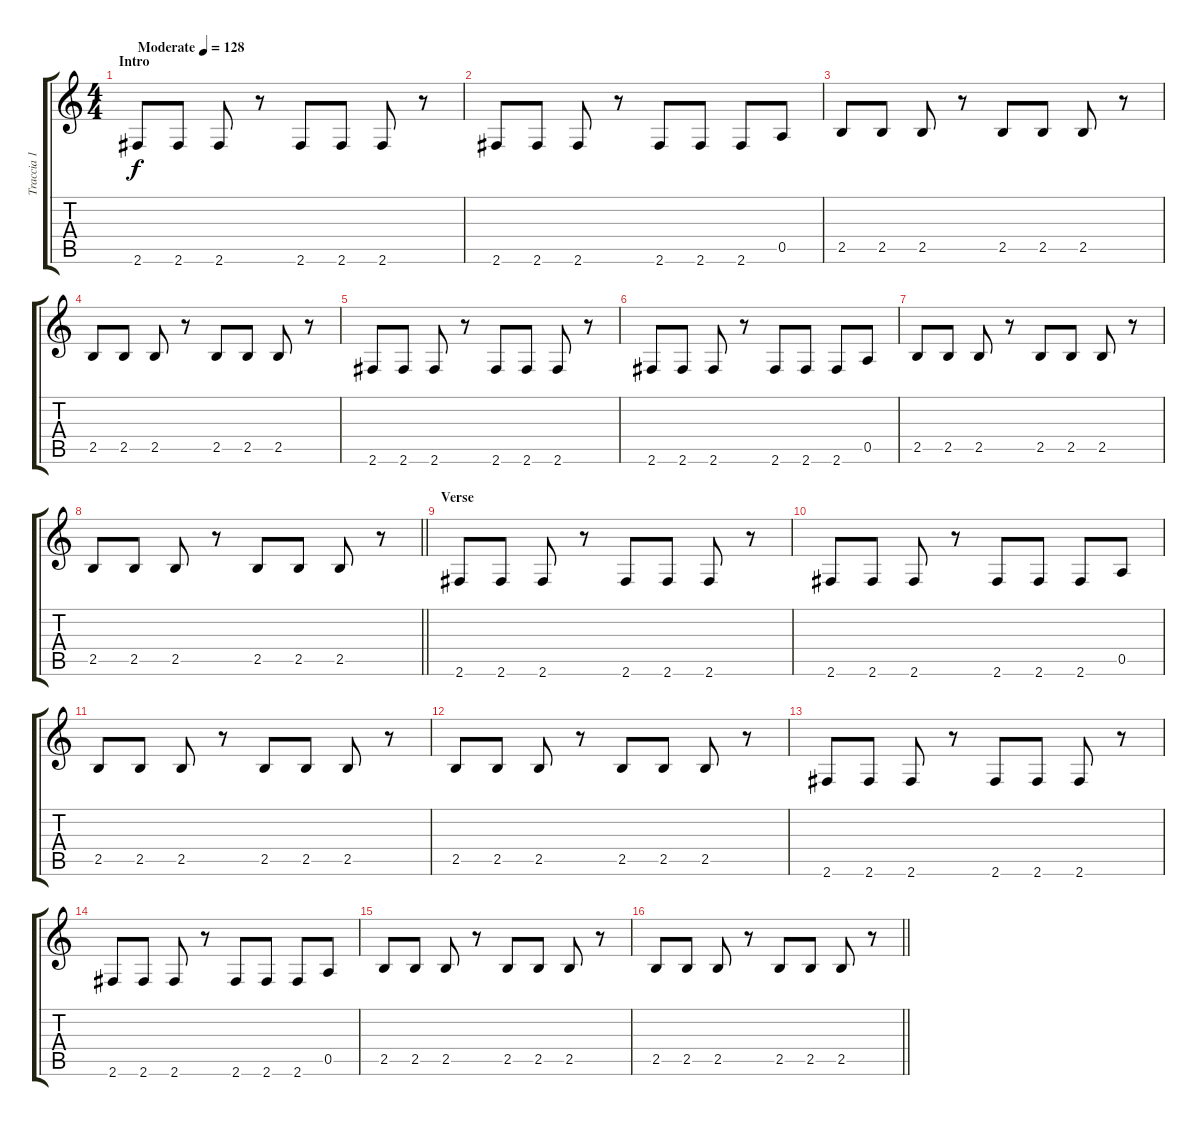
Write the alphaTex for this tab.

\track ("Traccia 1" "Traccia 1") {instrument electricbasspick}
\staff {score tabs}
\tuning (E4 B3 G3 D3 A2 E2) {hide}
\ts (4 4)
\section ("" "Intro")
\tempo (128 "Moderate")
\clef g2
\ks c
2.6.8{dy f instrument electricbasspick} 2.6.8 2.6.8 r.8 2.6.8 2.6.8 2.6.8 r.8 |
2.6.8 2.6.8 2.6.8 r.8 2.6.8 2.6.8 2.6.8 0.5.8 |
2.5.8 2.5.8 2.5.8 r.8 2.5.8 2.5.8 2.5.8 r.8 |
2.5.8 2.5.8 2.5.8 r.8 2.5.8 2.5.8 2.5.8 r.8 |
2.6.8 2.6.8 2.6.8 r.8 2.6.8 2.6.8 2.6.8 r.8 |
2.6.8 2.6.8 2.6.8 r.8 2.6.8 2.6.8 2.6.8 0.5.8 |
2.5.8 2.5.8 2.5.8 r.8 2.5.8 2.5.8 2.5.8 r.8 |
\barLineRight lightlight
2.5.8 2.5.8 2.5.8 r.8 2.5.8 2.5.8 2.5.8 r.8 |
\section ("" "Verse")
2.6.8 2.6.8 2.6.8 r.8 2.6.8 2.6.8 2.6.8 r.8 |
2.6.8 2.6.8 2.6.8 r.8 2.6.8 2.6.8 2.6.8 0.5.8 |
2.5.8 2.5.8 2.5.8 r.8 2.5.8 2.5.8 2.5.8 r.8 |
2.5.8 2.5.8 2.5.8 r.8 2.5.8 2.5.8 2.5.8 r.8 |
2.6.8 2.6.8 2.6.8 r.8 2.6.8 2.6.8 2.6.8 r.8 |
2.6.8 2.6.8 2.6.8 r.8 2.6.8 2.6.8 2.6.8 0.5.8 |
2.5.8 2.5.8 2.5.8 r.8 2.5.8 2.5.8 2.5.8 r.8 |
\barLineRight lightlight
2.5.8 2.5.8 2.5.8 r.8 2.5.8 2.5.8 2.5.8 r.8
